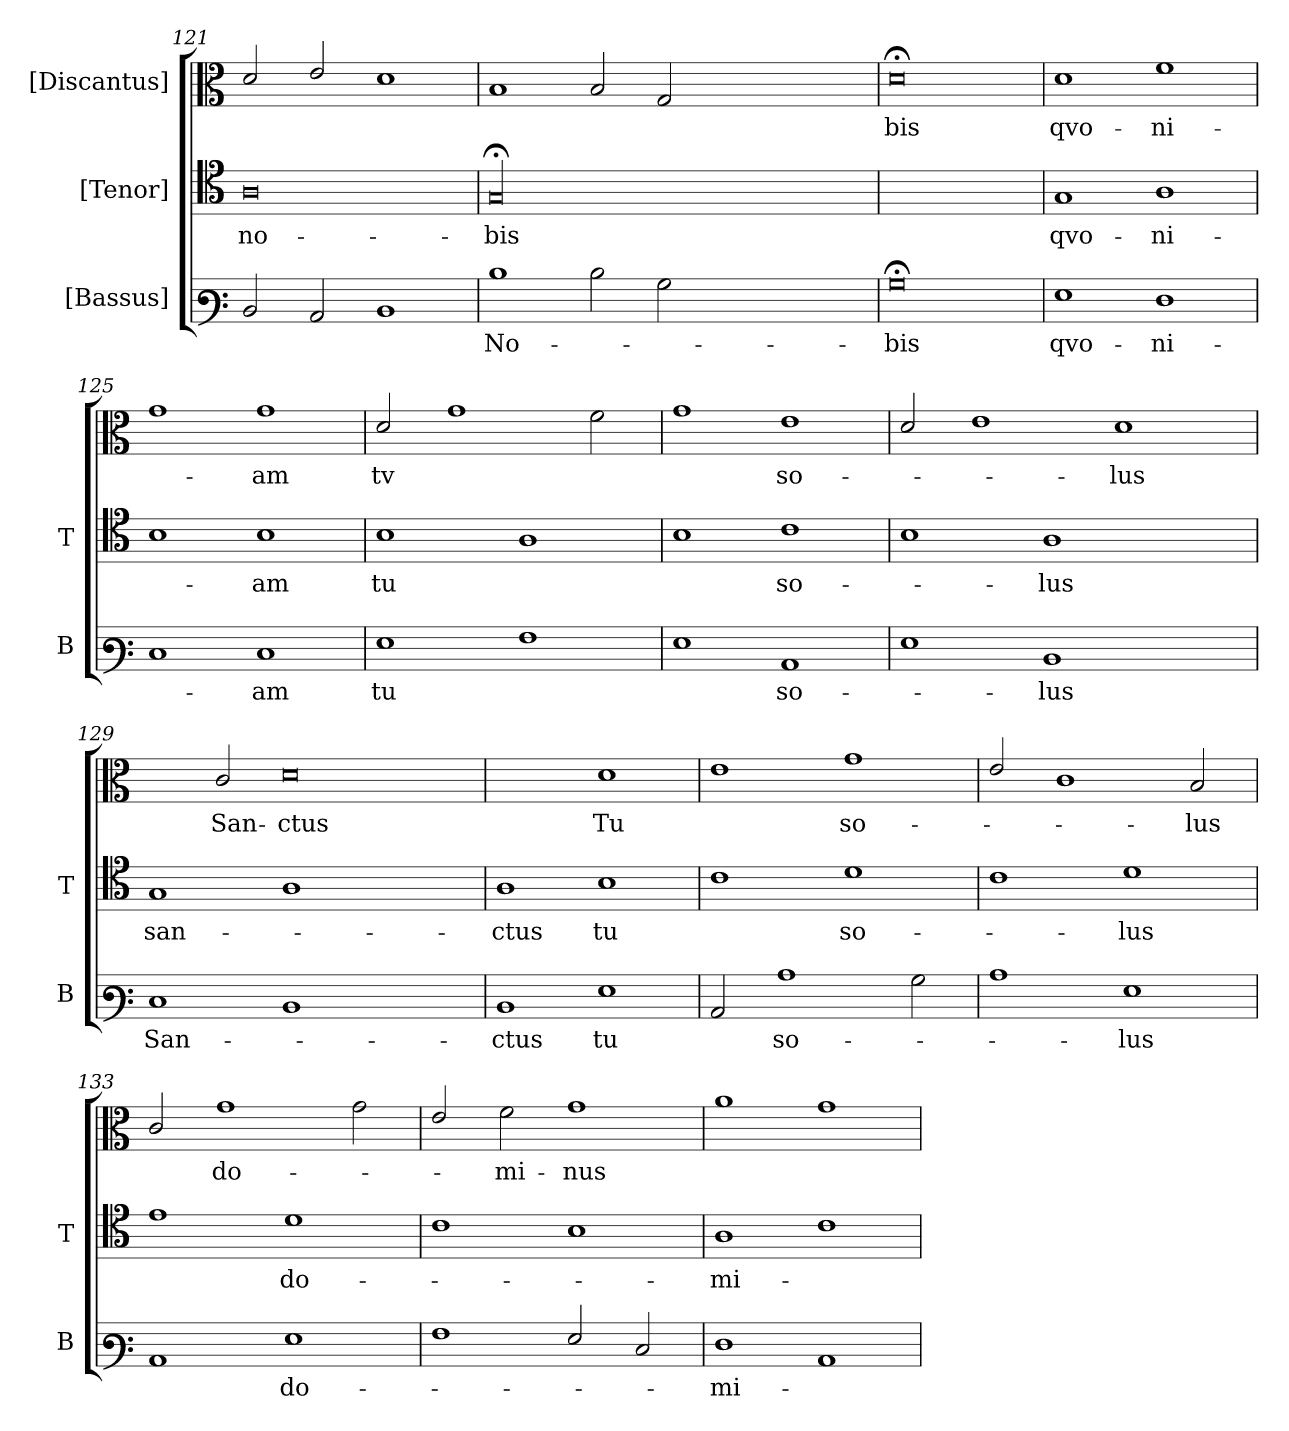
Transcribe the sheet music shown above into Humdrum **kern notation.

**kern	**text	**kern	**text	**kern	**text
*part3	*part3	*part2	*part2	*part1	*part1
*staff3	*staff3	*staff2	*staff2	*staff1	*staff1
*I"[Bassus]	*	*I"[Tenor]	*	*I"[Discantus]	*
*I'B	*	*I'T	*	*	*
*clefF3	*	*clefC4	*	*clefC3	*
*k[]	*	*k[]	*	*k[]	*
*C:	*	*C:	*	*C:	*
=121	=121	=121	=121	=121	=121
2D/	.	0A	no-	2d/	.
2C/	.	.	.	2e/	.
1D	.	.	.	1d	.
=122	=122	=122	=122	=122	=122
1d	No-	00G;<	-bis	1B	.
2d\	.	.	.	2B/	.
2B\	.	.	.	2G/	.
0ryy	.	.	.	0ryy	.
=123	=123	=123	=123	=123	=123
0B;<	-bis	0ryy	.	0d;<	-bis
=124	=124	=124	=124	=124	=124
1G	qvo-	1G	qvo-	1d	qvo-
1F	-ni-	1A	-ni-	1f	-ni-
=125	=125	=125	=125	=125	=125
1E	.	1B	.	1g	.
1E	-am	1B	-am	1g	-am
=126	=126	=126	=126	=126	=126
1G	tu	1B	tu	2d/	tv
.	.	.	.	1g	.
1A	.	1A	.	.	.
.	.	.	.	2f\	.
=127	=127	=127	=127	=127	=127
1G	.	1B	.	1g	.
1C	so-	1c	so-	1e	so-
=128	=128	=128	=128	=128	=128
1G	.	1B	.	2d/	.
.	.	.	.	1e	.
1D	-lus	1A	-lus	.	.
.	.	.	.	1d	-lus
2ryy	.	2ryy	.	.	.
=129	=129	=129	=129	=129	=129
1E	San-	1G	san-	2ryy	.
.	.	.	.	2c/	San-
1D	.	1A	.	0d	-ctus
1ryy	.	1ryy	.	.	.
=130	=130	=130	=130	=130	=130
1D	-ctus	1A	-ctus	1ryy	.
1G	tu	1B	tu	1d	Tu
=131	=131	=131	=131	=131	=131
2C/	.	1c	.	1e	.
1c	so-	.	.	.	.
.	.	1d	so-	1g	so-
2B\	.	.	.	.	.
=132	=132	=132	=132	=132	=132
1c	.	1c	.	2e/	.
.	.	.	.	1c	.
1G	-lus	1d	-lus	.	.
.	.	.	.	2B/	lus
=133	=133	=133	=133	=133	=133
1C	.	1e	.	2c/	.
.	.	.	.	1g	do-
1G	do-	1d	do-	.	.
.	.	.	.	2g\	.
=134	=134	=134	=134	=134	=134
1A	.	1c	.	2e/	.
.	.	.	.	2f\	-mi-
2G/	.	1B	.	1g	-nus
2E/	.	.	.	.	.
=135	=135	=135	=135	=135	=135
1F	-mi-	1A	-mi-	1a	.
1C	.	1c	.	1g	.
=	=	=	=	=	=
*-	*-	*-	*-	*-	*-
